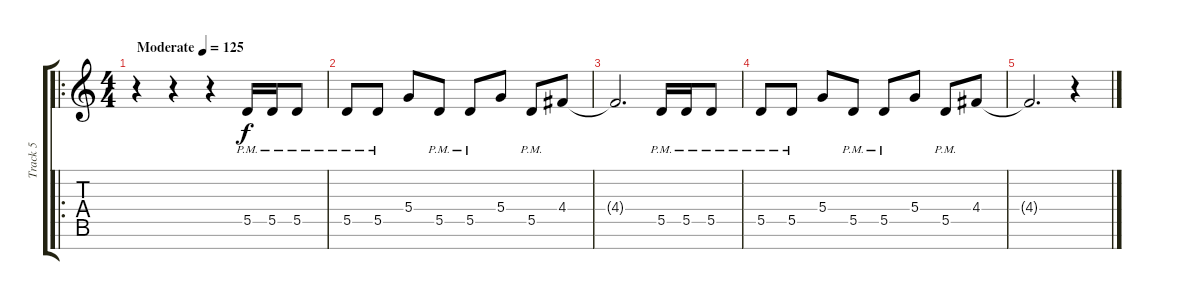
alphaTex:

\track ("Track 5" "Track 5") {mute instrument distortionguitar}
\staff {score tabs}
\tuning (E4 B3 G3 D3 A2 E2 B1) {hide}
\ro
\ts (4 4)
\tempo (125 "Moderate")
\clef g2
\ks c
r.4{dy f instrument distortionguitar} r.4 r.4 5.5{pm}.16 5.5{pm}.16 5.5{pm}.8 |
5.5{pm}.8 5.5{pm}.8 5.4.8 5.5{pm}.8 5.5{pm}.8 5.4.8 5.5{pm}.8 4.4.8 |
4.4{t}.2{d} 5.5{pm}.16 5.5{pm}.16 5.5{pm}.8 |
5.5{pm}.8 5.5{pm}.8 5.4.8 5.5{pm}.8 5.5{pm}.8 5.4.8 5.5{pm}.8 4.4.8 |
4.4{t}.2{d} r.4
